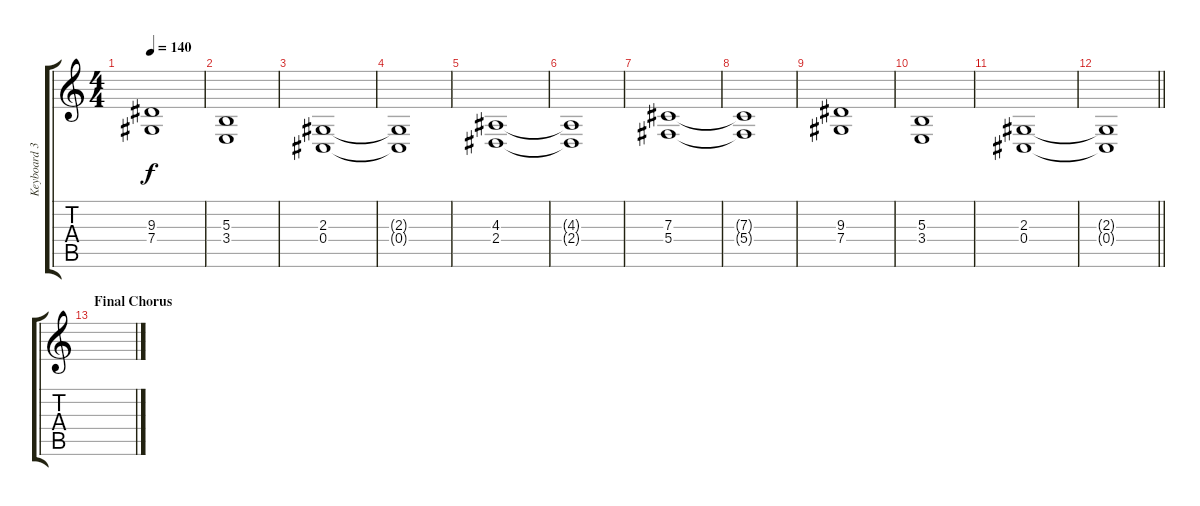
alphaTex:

\track ("Keyboard 3" "Keyboard 3") {instrument fx7echoes}
\staff {score tabs}
\tuning (Eb4 Bb3 Gb3 Db3 Ab2 Db2) {hide}
\ts (4 4)
\tempo 140
\clef g2
\ks c
(9.3 7.4).1{dy f} |
(5.3 3.4).1 |
(2.3 0.4).1 |
(2.3{t} 0.4{t}).1 |
(4.3 2.4).1 |
(4.3{t} 2.4{t}).1 |
(7.3 5.4).1 |
(7.3{t} 5.4{t}).1 |
(9.3 7.4).1 |
(5.3 3.4).1 |
(2.3 0.4).1 |
\barLineRight lightlight
(2.3{t} 0.4{t}).1 |
\section ("" "Final Chorus")
